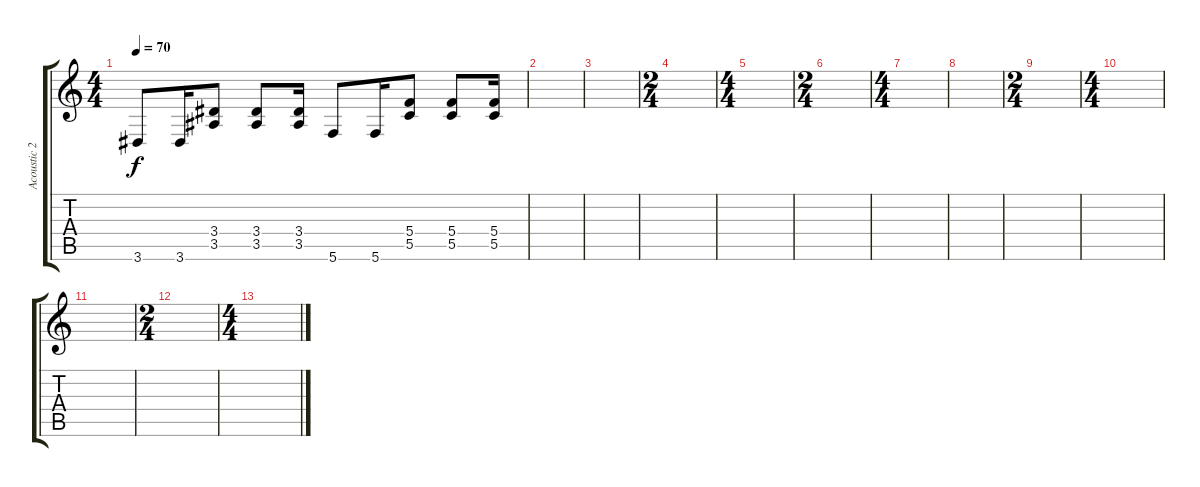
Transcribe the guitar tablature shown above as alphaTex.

\track ("Acoustic 2" "Acoustic 2") {instrument acousticguitarsteel}
\staff {score tabs}
\tuning (D4 A3 F3 C3 G2 C2) {hide}
\ts (4 4)
\tempo 70
\clef g2
\ks c
3.6.8{dy f} 3.6.16 (3.4 3.5).8 (3.4 3.5).8 (3.4 3.5).16 5.6.8 5.6.16 (5.4 5.5).8 (5.4 5.5).8 (5.4 5.5).16 |
|
|
\ts (2 4)
|
\ts (4 4)
|
\ts (2 4)
|
\ts (4 4)
|
|
\ts (2 4)
|
\ts (4 4)
|
|
\ts (2 4)
|
\ts (4 4)
